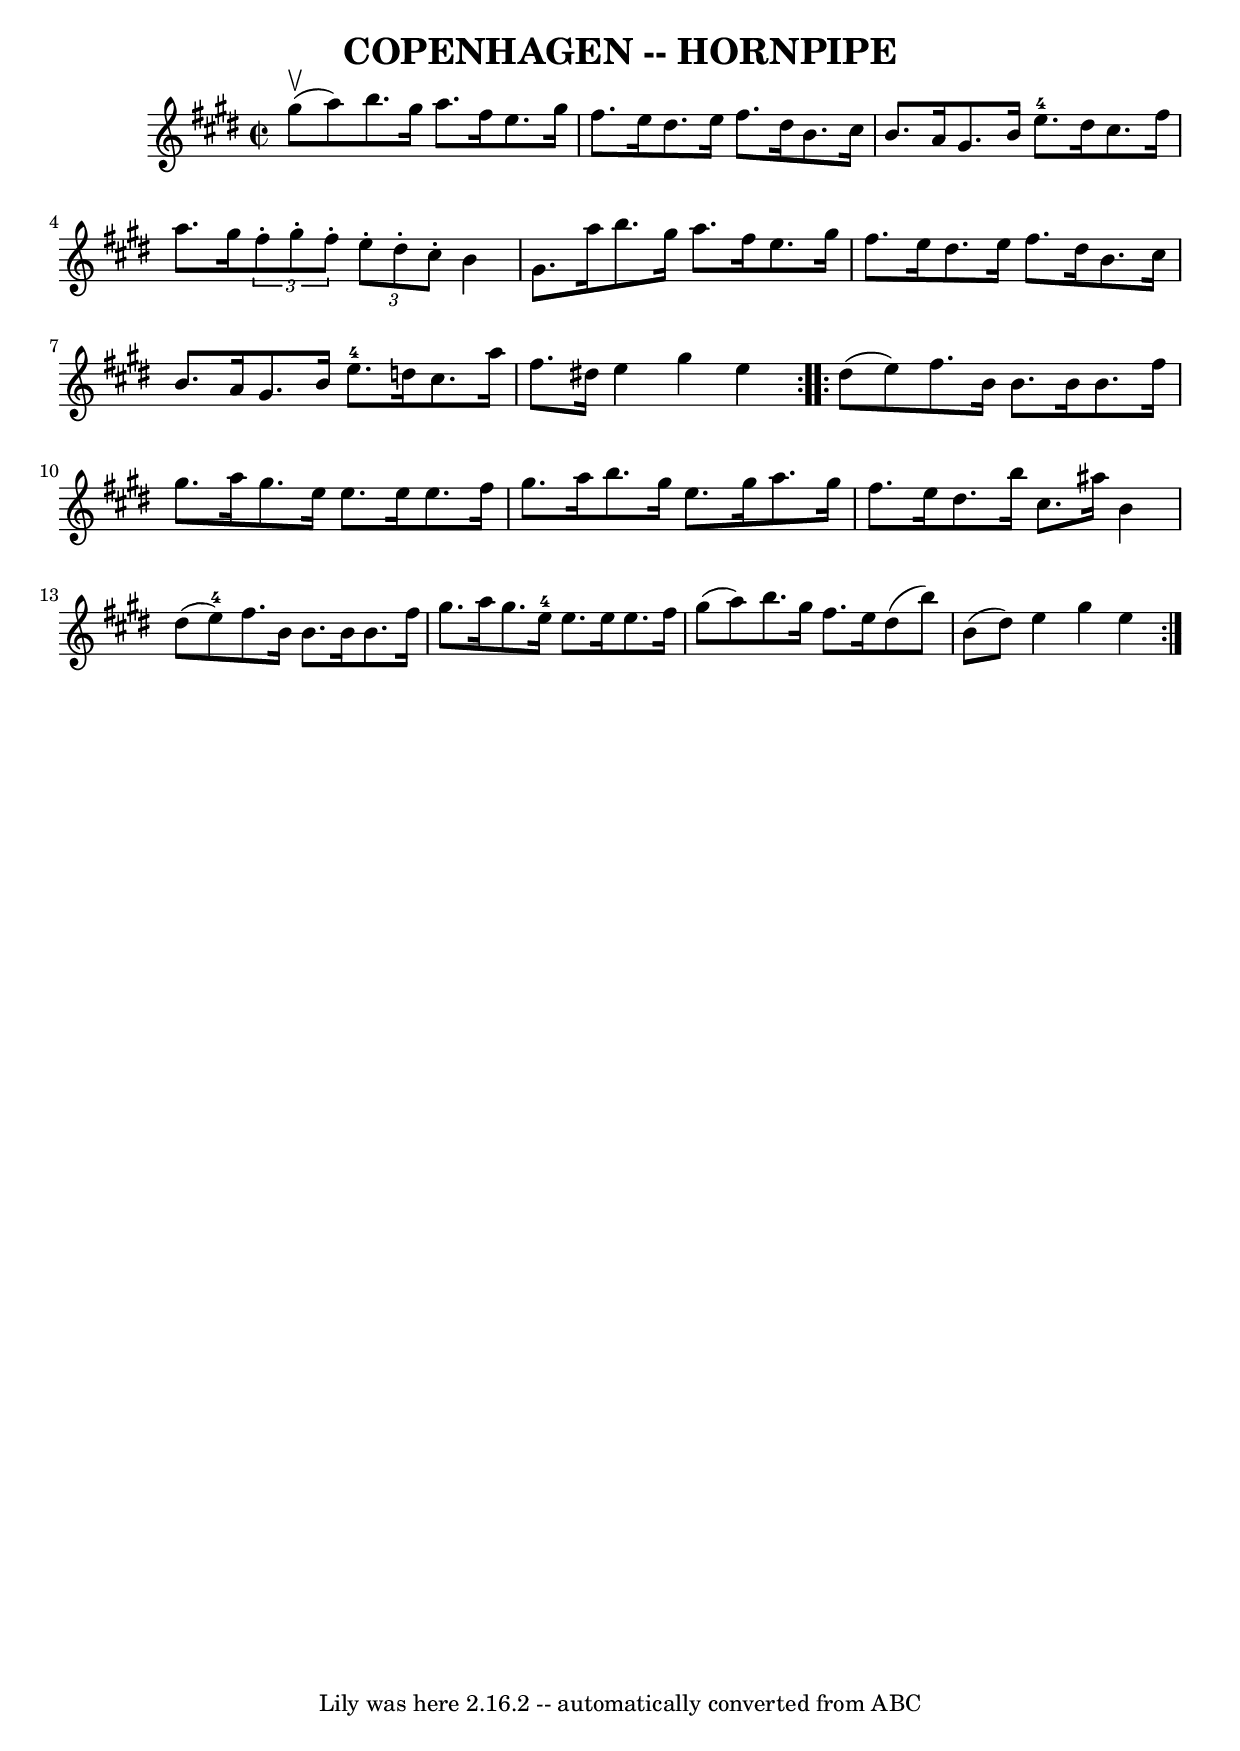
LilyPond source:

\version "2.16.2"
\include "Mammoth.ily"
\header {
	%% book = "Ryan's Mammoth Collection of Fiddle Tunes"
	crossRefNumber = "1"
	footnotes = "\\\\\\\\(Can be used as a Clog.)"
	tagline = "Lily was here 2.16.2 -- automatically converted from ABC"
	title = "COPENHAGEN -- HORNPIPE"
}
voicedefault =  {


\repeat volta 2 {
\override Staff.TimeSignature #'style = #'C
 \time 2/2 
\key e \major gis''8 (^\upbow a''8)       |
 b''8.  
 gis''16 a''8. fis''16 e''8. gis''16 fis''8. e''16    
|
 dis''8. e''16 fis''8. dis''16 b'8. cis''16 b'8.    
a'16    |
 gis'8. b'16 e''8.-4 dis''16    |
 cis''8. 
 fis''16 a''8. gis''16    |
   \times 2/3 { fis''8 -. gis''8 
-. fis''8 -. }   \times 2/3 { e''8 -. dis''8 -. cis''8 -. } b'4    
gis'8. a''16    |
     |
 b''8. gis''16 a''8. fis''16 
 e''8. gis''16 fis''8. e''16    |
 dis''8. e''16    
fis''8. dis''16 b'8. cis''16 b'8. a'16    |
 gis'8.    
b'16 e''8.-4 d''16 cis''8. a''16 fis''8. dis''!16    
|
 e''4 gis''4 e''4    }     \repeat volta 2 { dis''8 (e''8  
-)       |
 fis''8. b'16 b'8. b'16 b'8. fis''16    
gis''8. a''16    |
 gis''8. e''16 e''8. e''16 e''8.    
fis''16 gis''8. a''16    |
 b''8. gis''16 e''8. gis''16  
 a''8. gis''16 fis''8. e''16    |
 dis''8. b''16    
cis''8. ais''16 b'4 dis''8 (e''8-4)   |
     |
   
fis''8. b'16 b'8. b'16 b'8. fis''16 gis''8. a''16    
|
 gis''8. e''16-4 e''8. e''16 e''8. fis''16 gis''8 
(a''8)   |
 b''8. gis''16 fis''8. e''16 dis''8 (
b''8) b'8 (dis''8)   |
 e''4 gis''4 e''4    }   
}

\score{
    <<

	\context Staff="default"
	{
	    \voicedefault 
	}

    >>
	\layout {
	}
	\midi {}
}
